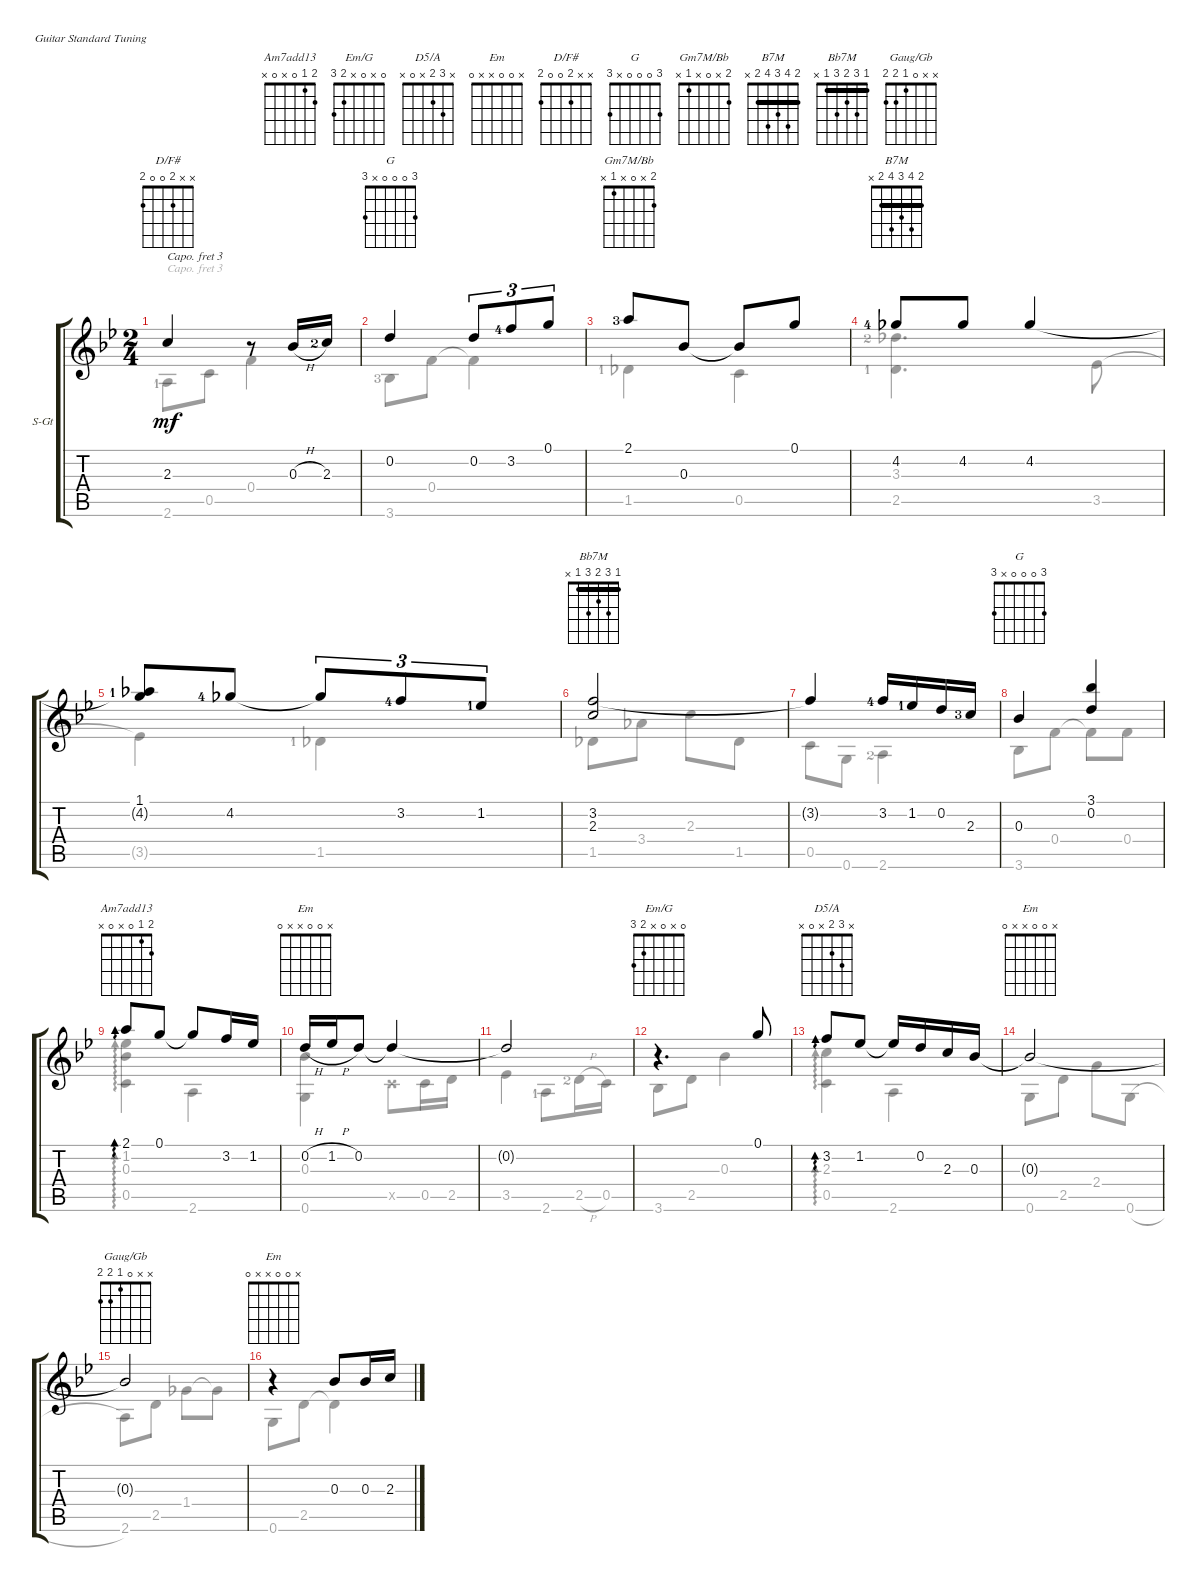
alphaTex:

\defaultSystemsLayout 4
\bracketExtendMode groupsimilarinstruments
\firstSystemTrackNameOrientation horizontal
\otherSystemsTrackNameOrientation horizontal
\chordDiagramsInScore
\track ("Steel Guitar" "S-Gt") {instrument acousticguitarsteel}
\staff {score tabs}
\capo 3
\tuning (E4 B3 G3 D3 A2 E2)
\chord ("Am7add13" 2 1 0 x 0 x)
\chord ("Em/G" 0 x 0 x 2 3)
\chord ("D5/A" x 3 2 x 0 x)
\chord ("Em" x x 0 2 2 0)
\chord ("Em" x x 0 x 2 0)
\chord ("D/F#" x x 2 0 0 2)
\chord ("G" x 0 0 0 x 3)
\chord ("Gm7M/Bb" 2 x 0 x 1 x)
\chord ("B7M" 2 4 3 4 2 x) {barre 2}
\chord ("Bb7M" 1 3 2 3 1 x) {barre 1}
\chord ("G" 3 0 0 0 x 3)
\chord ("Em" x 0 0 x x 0)
\chord ("Gaug/Gb" x x 0 1 2 2)
\voice
\ts (2 4)
\tempo (75 hide)
\clef g2
\ks bb
2.3{t}.4{ch "D/F#" dy mf} r.8 0.3{h}.16 2.3{lf 3}.16 |
0.2.4{ch "G"} 0.2.8{tu (3 2)} 3.2{lf 5}.8{tu (3 2)} 0.1.8{tu (3 2)} |
2.1{lf 4}.8{ch "Gm7M/Bb"} 0.3.8 0.3{t}.8 0.1.8 |
4.2{lf 5}.8{ch "B7M"} 4.2.8 4.2.4 |
(1.1{lf 2} 4.2{t}).8 4.2{lf 5}.8 4.2{t}.8{tu (3 2)} 3.2{lf 5}.8{tu (3 2)} 1.2{lf 2}.8{tu (3 2)} |
(3.2 2.3).2{ch "Bb7M"} |
3.2{t}.4 3.2{lf 5}.16 1.2{lf 2}.16 0.2.16 2.3{lf 4}.16 |
0.3.4{ch "G"} (3.1 0.2).4 |
2.1.8{ad 0 ch "Am7add13"} 0.1.8 0.1{t}.8 3.2.16 1.2.16 |
0.2{h}.16{ch "Em"} 1.2{h}.16 0.2.8 0.2{t}.4 |
0.2{t}.2 |
r.4{d ch "Em/G"} 0.1.8 |
3.2.8{ad 0 ch "D5/A"} 1.2.8 1.2{t}.16 0.2.16 2.3.16 0.3.16 |
0.3{t}.2{ch "Em"} |
0.3{t}.2{ch "Gaug/Gb"} |
r.4{ch "Em"} 0.3.8 0.3.16 2.3.16
\voice
\clef g2
\ottava regular
\simile none
\ks bb
2.6{lf 2}.8{dy mf} 0.5.8 0.4.4 |
3.6{lf 4}.8 0.4.8 0.4{t}.4 |
1.5{lf 2}.4 0.5.4 |
(2.5{lf 2} 3.3{lf 3}).4{d} 3.5.8 |
3.5{t}.4 1.5{lf 2}.4 |
1.5.8 3.4.8 2.3.8 1.5.8 |
0.5.8 0.6.8 2.6{lf 3}.4 |
3.6.8 0.4.8 0.4{t}.8 0.4.8 |
(1.2 0.5 0.3).4{ad 0} 2.6.4 |
(0.6 0.3).4 0.5{x}.8 0.5.16 2.5.16 |
3.5.4 2.6{lf 2}.8 2.5{h lf 3}.16 0.5.16 |
3.6.8 2.5.8 0.3.4 |
(2.3 0.5).4{ad 0} 2.6.4 |
0.6.8 2.5.8 2.4.8 0.6{h}.8 |
2.6.8 2.5.8 1.4.8 1.4{t}.8 |
0.6.8 2.5.8 2.5{t}.4
